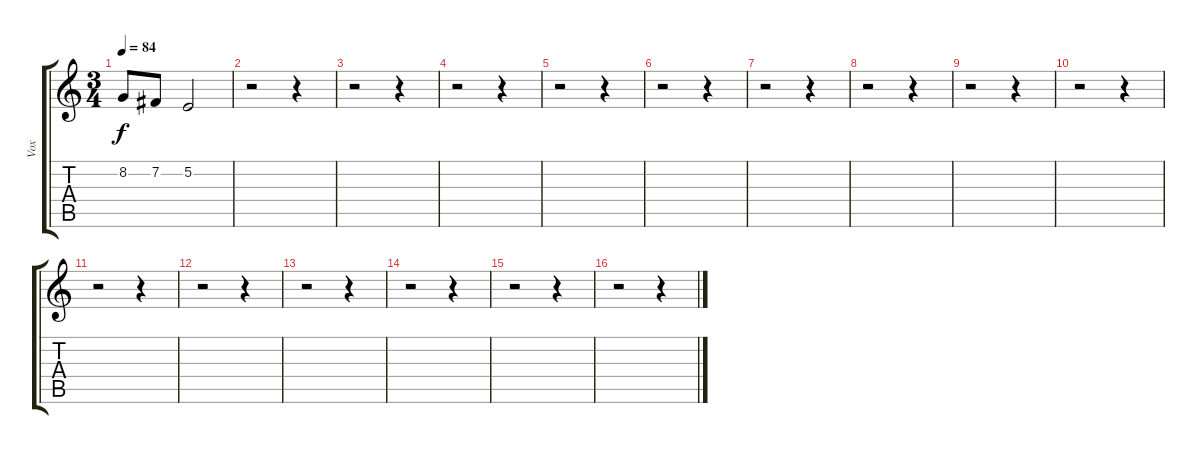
\track ("Vox" "Vox") {instrument violin}
\staff {score tabs}
\tuning (E4 B3 G3 D3 A2 D2) {hide}
\ts (3 4)
\tempo 84
\clef g2
\ks c
8.2.8{dy f} 7.2.8 5.2.2 |
r.2 r.4 |
r.2 r.4 |
r.2 r.4 |
r.2 r.4 |
r.2 r.4 |
r.2 r.4 |
r.2 r.4 |
r.2 r.4 |
r.2 r.4 |
r.2 r.4 |
r.2 r.4 |
r.2 r.4 |
r.2 r.4 |
r.2 r.4 |
r.2 r.4
